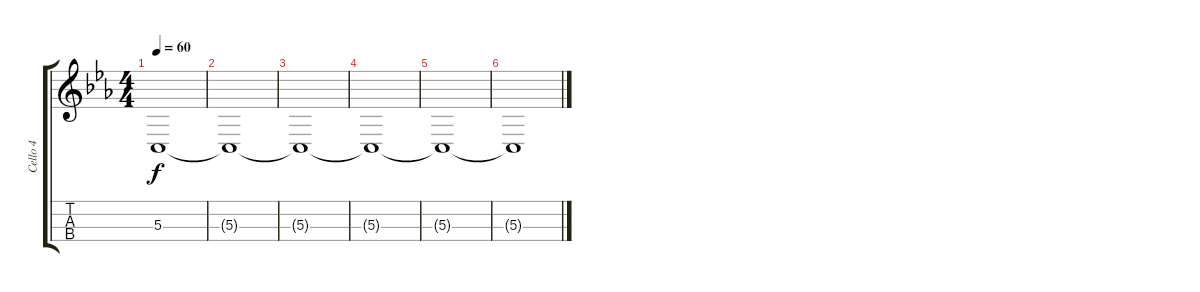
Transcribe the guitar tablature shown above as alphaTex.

\track ("Cello 4" "Cello 4") {instrument cello}
\staff {score tabs}
\tuning (A3 D3 G2 C2) {hide}
\ts (4 4)
\tempo 60
\clef g2
\ks eb
5.3{t}.1{dy f} |
5.3{t}.1 |
5.3{t}.1 |
5.3{t}.1 |
5.3{t}.1 |
5.3{t}.1
